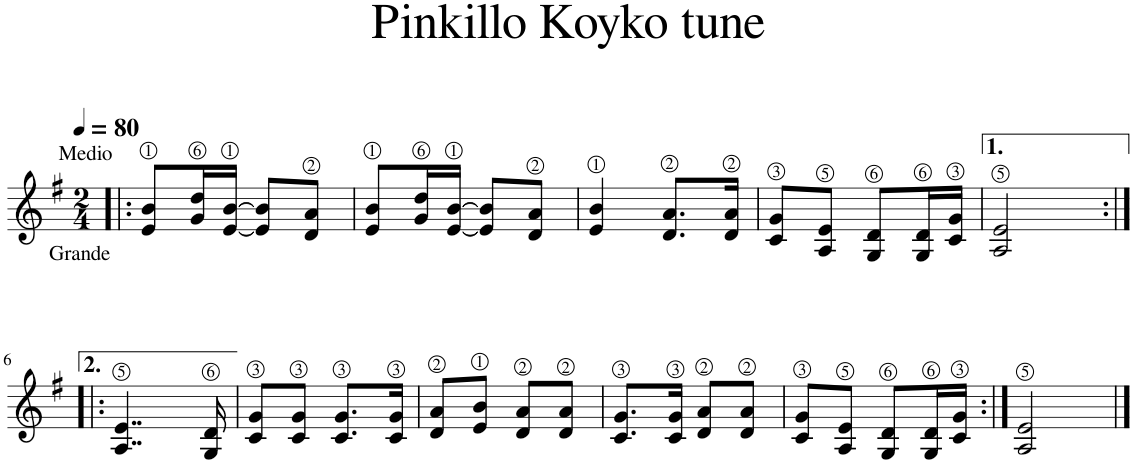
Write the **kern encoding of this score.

**kern
*part1
*staff1
*I"Piano
*I'Pno.
*clefG2
*k[f#]
*M2/4
*MM80
=1!|:
!LO:TX:a:t=Medio
!LO:TX:b:t=Grande
8e/ 8b/L
16g/ 16dd/L
[16e/ [16b/JJ
8e/] 8b/]L
8d/ 8a/J
=2
8e/ 8b/L
16g/ 16dd/L
[16e/ [16b/JJ
8e/] 8b/]L
8d/ 8a/J
=3
4e/ 4b/
8.d/ 8.a/L
16d/ 16a/Jk
=4
8c/ 8g/L
8A/ 8e/J
8G/ 8d/L
16G/ 16d/L
16c/ 16g/JJ
=5
2A/ 2e/
!!LO:LB:g=z
=6:|!|:
4..A/ 4..e/
16G/ 16d/
=7
8c/ 8g/L
8c/ 8g/J
8.c/ 8.g/L
16c/ 16g/Jk
=8
8d/ 8a/L
8e/ 8b/J
8d/ 8a/L
8d/ 8a/J
=9
8.c/ 8.g/L
16c/ 16g/Jk
8d/ 8a/L
8d/ 8a/J
=10
8c/ 8g/L
8A/ 8e/J
8G/ 8d/L
16G/ 16d/L
16c/ 16g/JJ
=11:|!
2A/ 2e/
==
*-
